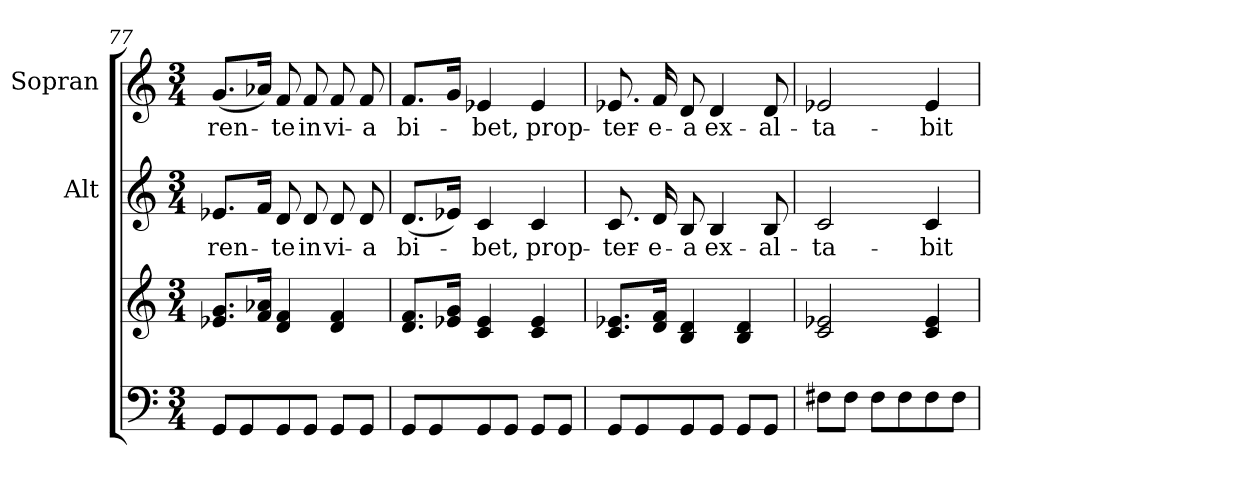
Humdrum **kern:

**kern	**kern	**kern	**text	**kern	**text
*part3	*part3	*part2	*part2	*part1	*part1
*staff4	*staff3	*staff2	*staff2	*staff1	*staff1
*	*	*I"Alt	*	*I"Sopran	*
*	*	*I'A.	*	*I'S.	*
*clefF4	*clefG2	*clefG2	*	*clefG2	*
*k[]	*k[]	*k[]	*	*k[]	*
*C:	*C:	*C:	*	*C:	*
*M3/4	*M3/4	*M3/4	*	*M3/4	*
=77	=77	=77	=77	=77	=77
!	!	!	!LO:LY:b	!	!LO:LY:b
8GG/L	8.e-X/ 8.g/L	8.e-X/L	-ren-	(<8.g/L	-ren-
8GG/	.	.	.	.	.
.	16f/ 16a-X/Jk	16f/Jk	.	16a-X/Jk)	.
!	!	!	!LO:LY:b	!	!LO:LY:b
8GG/	4d/ 4f/	8d/	-te	8f/	-te
!	!	!	!LO:LY:b	!	!LO:LY:b
8GG/J	.	8d/	in	8f/	in
!	!	!	!LO:LY:b	!	!LO:LY:b
8GG/L	4d/ 4f/	8d/	vi-	8f/	vi-
!	!	!	!LO:LY:b	!	!LO:LY:b
8GG/J	.	8d/	-a	8f/	-a
=78	=78	=78	=78	=78	=78
!	!	!	!LO:LY:b	!	!LO:LY:b
8GG/L	8.d/ 8.f/L	(<8.d/L	bi-	8.f/L	bi-
8GG/	.	.	.	.	.
.	16e-X/ 16g/Jk	16e-X/Jk)	.	16g/Jk	.
!	!	!	!LO:LY:b	!	!LO:LY:b
8GG/	4c/ 4e-/	4c/	-bet,	4e-X/	-bet,
8GG/J	.	.	.	.	.
!	!	!	!LO:LY:b	!	!LO:LY:b
8GG/L	4c/ 4e-/	4c/	prop-	4e-/	prop-
8GG/J	.	.	.	.	.
=79	=79	=79	=79	=79	=79
!	!	!	!LO:LY:b	!	!LO:LY:b
8GG/L	8.c/ 8.e-X/L	8.c/	-ter-	8.e-X/	-ter-
8GG/	.	.	.	.	.
!	!	!	!LO:LY:b	!	!LO:LY:b
.	16d/ 16f/Jk	16d/	-e-	16f/	-e-
!	!	!	!LO:LY:b	!	!LO:LY:b
8GG/	4B/ 4d/	8B/	-a	8d/	-a
!	!	!	!LO:LY:b	!	!LO:LY:b
8GG/J	.	4B/	ex-	4d/	ex-
8GG/L	4B/ 4d/	.	.	.	.
!	!	!	!LO:LY:b	!	!LO:LY:b
8GG/J	.	8B/	-al-	8d/	-al-
!!LO:LB:g=z
=80	=80	=80	=80	=80	=80
!	!	!	!LO:LY:b	!	!LO:LY:b
8F#X\L	2c/ 2e-X/	2c/	-ta-	2e-X/	-ta-
8F#\J	.	.	.	.	.
8F#\L	.	.	.	.	.
8F#\	.	.	.	.	.
!	!	!	!LO:LY:b	!	!LO:LY:b
8F#\	4c/ 4e-/	4c/	-bit	4e-/	-bit
8F#\J	.	.	.	.	.
=	=	=	=	=	=
*-	*-	*-	*-	*-	*-
